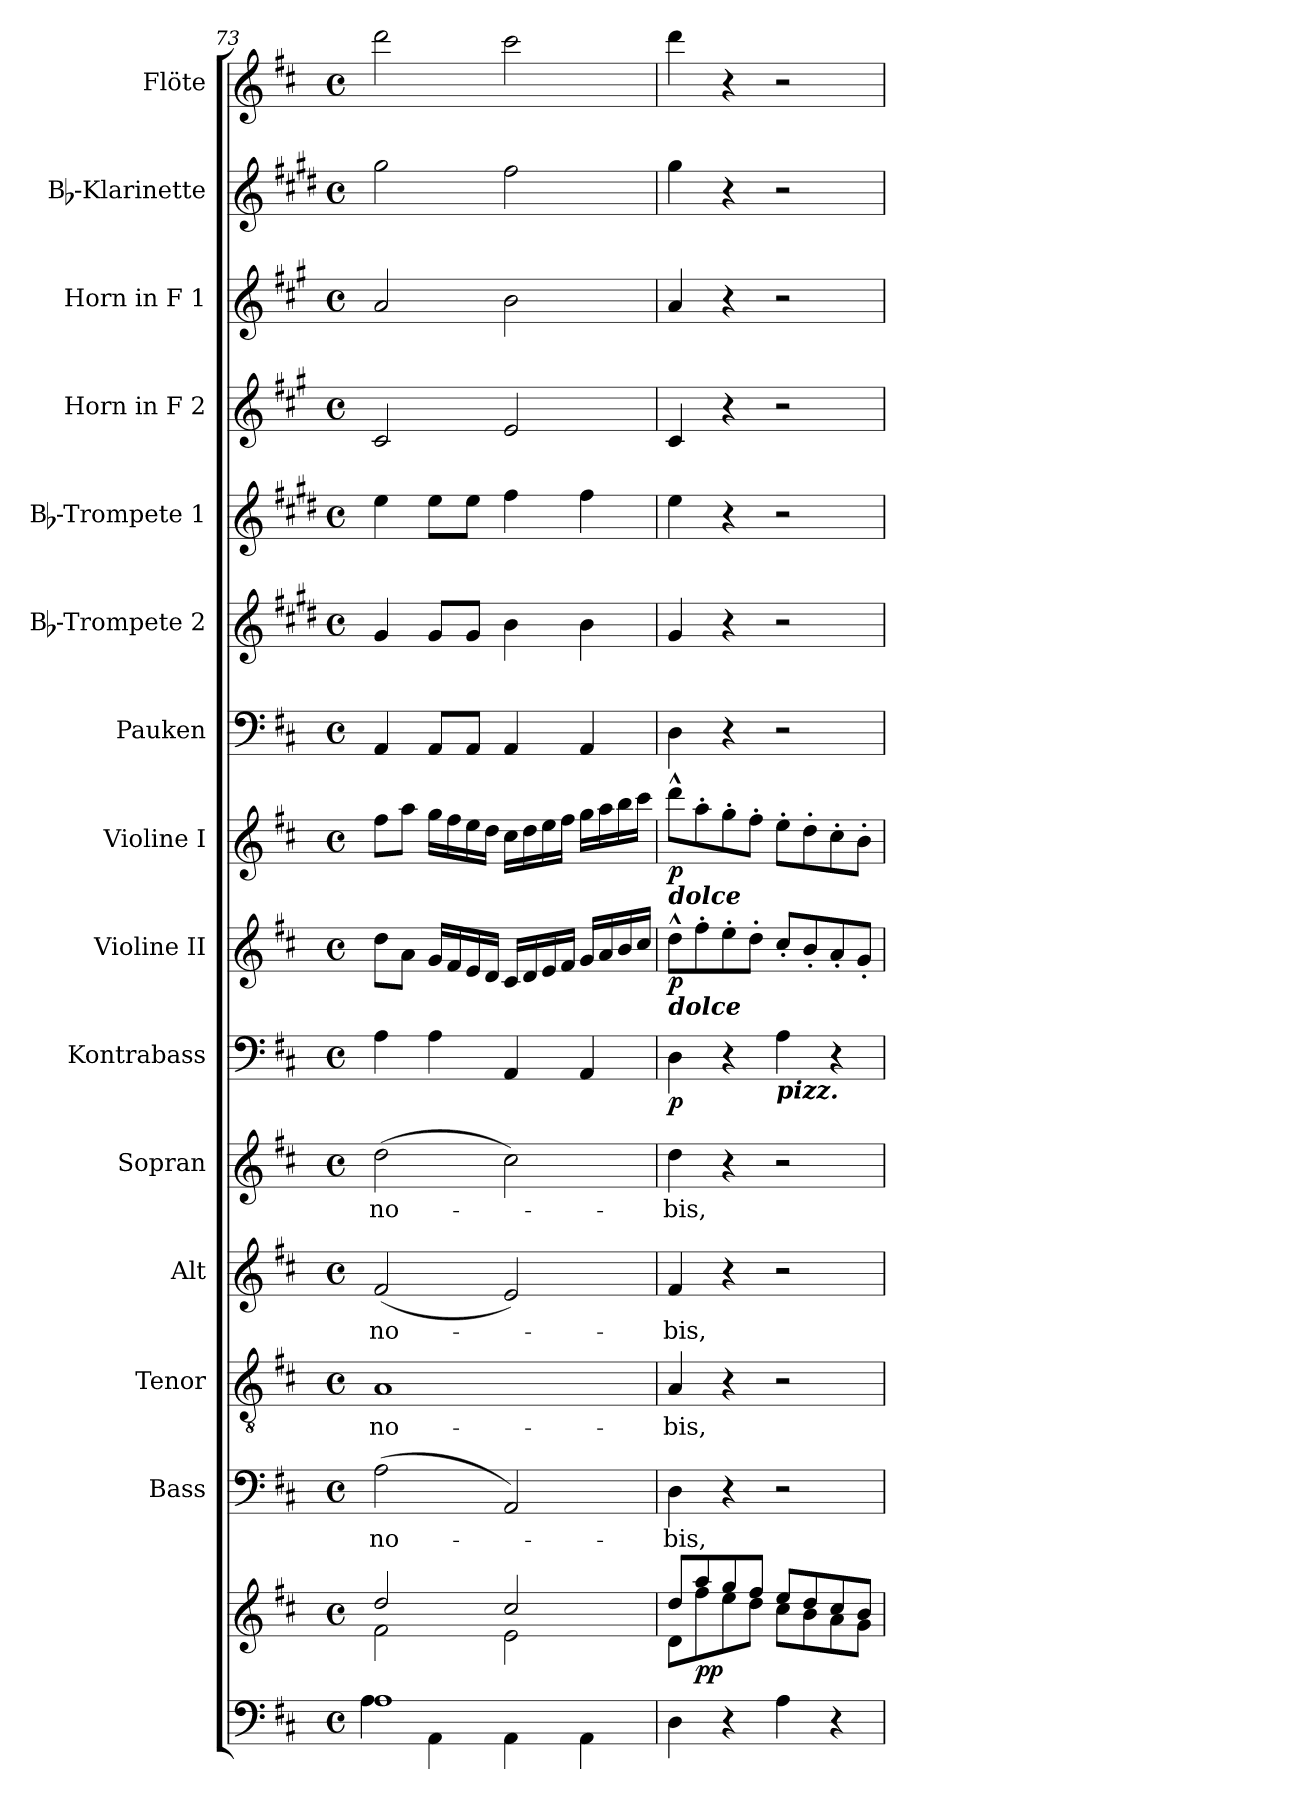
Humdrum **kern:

**kern	**kern	**dynam	**kern	**text	**kern	**text	**kern	**text	**kern	**text	**kern	**dynam	**kern	**dynam	**kern	**dynam	**kern	**kern	**kern	**kern	**kern	**kern	**kern
*part15	*part15	*part15	*part14	*part14	*part13	*part13	*part12	*part12	*part11	*part11	*part10	*part10	*part9	*part9	*part8	*part8	*part7	*part6	*part5	*part4	*part3	*part2	*part1
*staff16	*staff15	*staff15/16	*staff14	*staff14	*staff13	*staff13	*staff12	*staff12	*staff11	*staff11	*staff10	*staff10	*staff9	*staff9	*staff8	*staff8	*staff7	*staff6	*staff5	*staff4	*staff3	*staff2	*staff1
*	*	*	*I"Bass	*	*I"Tenor	*	*I"Alt	*	*I"Sopran	*	*I"Kontrabass	*	*I"Violine II	*	*I"Violine I	*	*I"Pauken	*I"Bb-Trompete 2	*I"Bb-Trompete 1	*I"Horn in F 2	*I"Horn in F 1	*I"Bb-Klarinette	*I"Flöte
*	*	*	*I'B.	*	*I'T.	*	*I'A.	*	*I'S.	*	*I'Kb.	*	*I'Vl. II	*	*I'Vl. I	*	*I'Pk.	*I'Bb Trp. 2	*I'Bb Trp. 1	*	*	*I'Bb Kl.	*I'Fl.
*clefF4	*clefG2	*	*clefF4	*	*clefGv2	*	*clefG2	*	*clefG2	*	*clefF4	*	*clefG2	*	*clefG2	*	*clefF4	*clefG2	*clefG2	*clefG2	*clefG2	*clefG2	*clefG2
*	*	*	*	*	*	*	*	*	*	*	*ITrd7c12	*	*	*	*	*	*	*ITrd1c2	*ITrd1c2	*ITrd4c7	*ITrd4c7	*ITrd1c2	*
*k[f#c#]	*k[f#c#]	*	*k[f#c#]	*	*k[f#c#]	*	*k[f#c#]	*	*k[f#c#]	*	*k[f#c#]	*	*k[f#c#]	*	*k[f#c#]	*	*k[f#c#]	*k[f#c#]	*k[f#c#]	*k[f#c#]	*k[f#c#]	*k[f#c#]	*k[f#c#]
*D:	*D:	*	*D:	*	*D:	*	*D:	*	*D:	*	*D:	*	*D:	*	*D:	*	*D:	*D:	*D:	*D:	*D:	*D:	*D:
*M4/4	*M4/4	*	*M4/4	*	*M4/4	*	*M4/4	*	*M4/4	*	*M4/4	*	*M4/4	*	*M4/4	*	*M4/4	*M4/4	*M4/4	*M4/4	*M4/4	*M4/4	*M4/4
*met(c)	*met(c)	*	*met(c)	*	*met(c)	*	*met(c)	*	*met(c)	*	*met(c)	*	*met(c)	*	*met(c)	*	*met(c)	*met(c)	*met(c)	*met(c)	*met(c)	*met(c)	*met(c)
=73	=73	=73	=73	=73	=73	=73	=73	=73	=73	=73	=73	=73	=73	=73	=73	=73	=73	=73	=73	=73	=73	=73	=73
*^	*^	*	*	*	*	*	*	*	*	*	*	*	*	*	*	*	*	*	*	*	*	*	*
!	!	!	!	!	!	!LO:LY:b	!	!LO:LY:b	!	!LO:LY:b	!	!LO:LY:b	!	!	!	!	!	!	!	!	!	!	!	!	!
1A	4A\	2dd/	2f#\	.	(>2A\	no-	1A	no-	(<2f#/	no-	(>2dd\	no-	4AA\	.	8dd\L	.	8ff#\L	.	4AA/	4f#/	4dd\	2F#/	2d/	2ff#\	2ddd\
.	.	.	.	.	.	.	.	.	.	.	.	.	.	.	8a\J	.	8aa\J	.	.	.	.	.	.	.	.
.	4AA\	.	.	.	.	.	.	.	.	.	.	.	4AA\	.	16g/LL	.	16gg\LL	.	8AA/L	8f#/L	8dd\L	.	.	.	.
.	.	.	.	.	.	.	.	.	.	.	.	.	.	.	16f#/	.	16ff#\	.	.	.	.	.	.	.	.
.	.	.	.	.	.	.	.	.	.	.	.	.	.	.	16e/	.	16ee\	.	8AA/J	8f#/J	8dd\J	.	.	.	.
.	.	.	.	.	.	.	.	.	.	.	.	.	.	.	16d/JJ	.	16dd\JJ	.	.	.	.	.	.	.	.
.	4AA\	2cc#/	2e\	.	2AA/)	.	.	.	2e/)	.	2cc#\)	.	4AAA/	.	16c#/LL	.	16cc#\LL	.	4AA/	4a\	4ee\	2A/	2e\	2ee\	2ccc#\
.	.	.	.	.	.	.	.	.	.	.	.	.	.	.	16d/	.	16dd\	.	.	.	.	.	.	.	.
.	.	.	.	.	.	.	.	.	.	.	.	.	.	.	16e/	.	16ee\	.	.	.	.	.	.	.	.
.	.	.	.	.	.	.	.	.	.	.	.	.	.	.	16f#/JJ	.	16ff#\JJ	.	.	.	.	.	.	.	.
.	4AA\	.	.	.	.	.	.	.	.	.	.	.	4AAA/	.	16g/LL	.	16gg\LL	.	4AA/	4a\	4ee\	.	.	.	.
.	.	.	.	.	.	.	.	.	.	.	.	.	.	.	16a/	.	16aa\	.	.	.	.	.	.	.	.
.	.	.	.	.	.	.	.	.	.	.	.	.	.	.	16b/	.	16bb\	.	.	.	.	.	.	.	.
.	.	.	.	.	.	.	.	.	.	.	.	.	.	.	16cc#/JJ	.	16ccc#\JJ	.	.	.	.	.	.	.	.
*v	*v	*	*	*	*	*	*	*	*	*	*	*	*	*	*	*	*	*	*	*	*	*	*	*	*
!!LO:PB:g=z
=74	=74	=74	=74	=74	=74	=74	=74	=74	=74	=74	=74	=74	=74	=74	=74	=74	=74	=74	=74	=74	=74	=74	=74	=74
!	!	!	!	!	!	!	!	!	!	!	!	!	!	!	!	!LO:TX:b:Bi:t=dolce	!	!	!	!	!	!	!	!
!	!	!	!	!	!	!	!	!	!	!	!	!	!	!LO:TX:b:Bi:t=dolce	!	!	!	!	!	!	!	!	!	!
!	!	!	!	!	!LO:LY:b	!	!LO:LY:b	!	!LO:LY:b	!	!LO:LY:b	!	!LO:DY:b	!	!LO:DY:b	!	!LO:DY:b	!	!	!	!	!	!	!
4D\	8dd/L	8d\L	.	4D\	-bis,	4A/	-bis,	4f#/	-bis,	4dd\	-bis,	4DD\	p	8dd^^>\L	p	8ddd^^>\L	p	4D\	4f#/	4dd\	4F#/	4d/	4ff#\	4ddd\
!	!	!	!LO:DY:b	!	!	!	!	!	!	!	!	!	!	!	!	!	!	!	!	!	!	!	!	!
.	8aa/	8ff#\	pp	.	.	.	.	.	.	.	.	.	.	8ff#'>\	.	8aa'>\	.	.	.	.	.	.	.	.
4r	8gg/	8ee\	.	4r	.	4r	.	4r	.	4r	.	4r	.	8ee'>\	.	8gg'>\	.	4r	4r	4r	4r	4r	4r	4r
.	8ff#/J	8dd\J	.	.	.	.	.	.	.	.	.	.	.	8dd'>\J	.	8ff#'>\J	.	.	.	.	.	.	.	.
!	!	!	!	!	!	!	!	!	!	!	!	!LO:TX:b:Bi:t=pizz.	!	!	!	!	!	!	!	!	!	!	!	!
4A\	8ee/L	8cc#\L	.	2r	.	2r	.	2r	.	2r	.	4AA\	.	8cc#'</L	.	8ee'>\L	.	2r	2r	2r	2r	2r	2r	2r
.	8dd/	8b\	.	.	.	.	.	.	.	.	.	.	.	8b'</	.	8dd'>\	.	.	.	.	.	.	.	.
4r	8cc#/	8a\	.	.	.	.	.	.	.	.	.	4r	.	8a'</	.	8cc#'>\	.	.	.	.	.	.	.	.
.	8b/J	8g\J	.	.	.	.	.	.	.	.	.	.	.	8g'</J	.	8b'>\J	.	.	.	.	.	.	.	.
*	*v	*v	*	*	*	*	*	*	*	*	*	*	*	*	*	*	*	*	*	*	*	*	*	*
=	=	=	=	=	=	=	=	=	=	=	=	=	=	=	=	=	=	=	=	=	=	=	=
*-	*-	*-	*-	*-	*-	*-	*-	*-	*-	*-	*-	*-	*-	*-	*-	*-	*-	*-	*-	*-	*-	*-	*-
